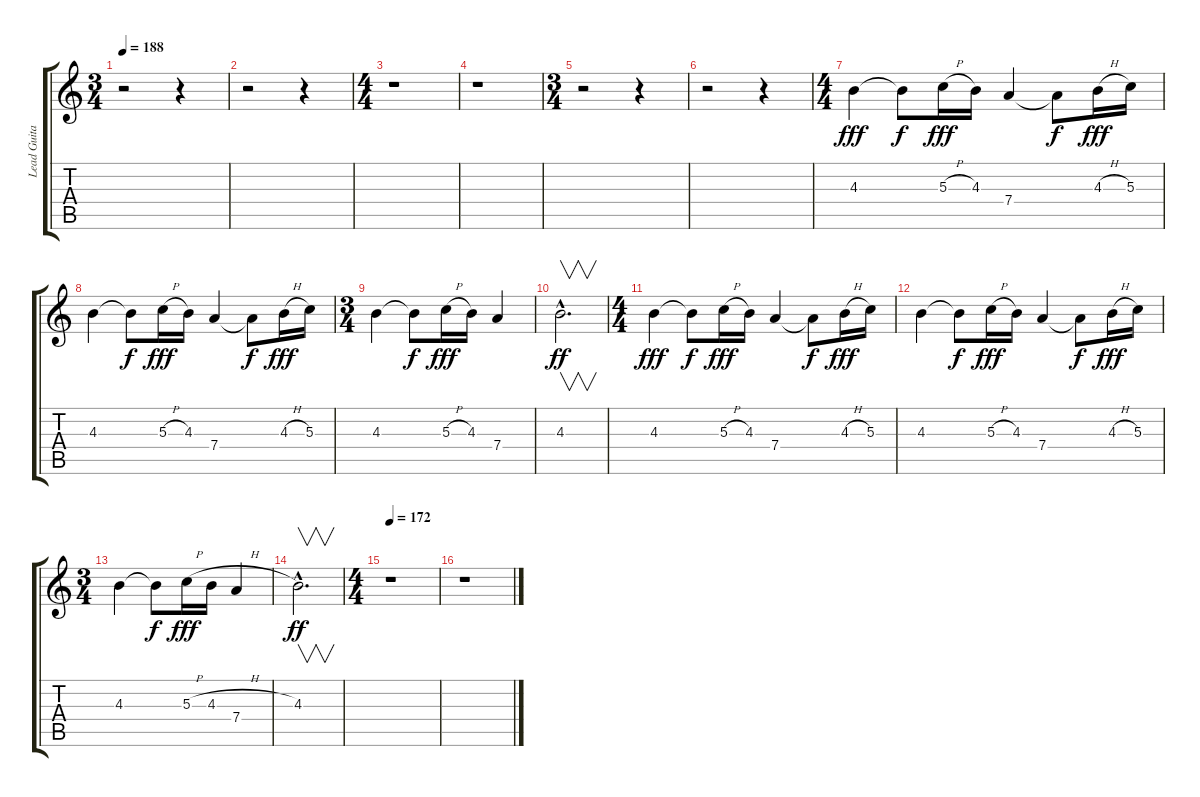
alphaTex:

\track ("Lead Guitar 1" "Lead Guita") {instrument overdrivenguitar}
\staff {score tabs}
\tuning (E4 B3 G3 D3 A2 E2) {hide}
\ts (3 4)
\tempo 188
\clef g2
\ks c
r.2{dy fff} r.4 |
r.2 r.4 |
\ts (4 4)
r.1 |
r.1 |
\ts (3 4)
r.2 r.4 |
r.2 r.4 |
\ts (4 4)
4.3.4{volume 16 instrument distortionguitar} 4.3{t}.8{dy f} 5.3{h}.16{dy fff} 4.3.16 7.4.4 7.4{t}.8{dy f} 4.3{h}.16{dy fff} 5.3.16 |
4.3.4 4.3{t}.8{dy f} 5.3{h}.16{dy fff} 4.3.16 7.4.4 7.4{t}.8{dy f} 4.3{h}.16{dy fff} 5.3.16 |
\ts (3 4)
4.3.4 4.3{t}.8{dy f} 5.3{h}.16{dy fff} 4.3.16 7.4.4 |
4.3{hac}.2{v d dy ff} |
\ts (4 4)
4.3.4{dy fff} 4.3{t}.8{dy f} 5.3{h}.16{dy fff} 4.3.16 7.4.4 7.4{t}.8{dy f} 4.3{h}.16{dy fff} 5.3.16 |
4.3.4 4.3{t}.8{dy f} 5.3{h}.16{dy fff} 4.3.16 7.4.4 7.4{t}.8{dy f} 4.3{h}.16{dy fff} 5.3.16 |
\ts (3 4)
4.3.4 4.3{t}.8{dy f} 5.3{h}.16{dy fff} 4.3{h}.16 7.4.4 |
4.3{hac}.2{v d dy ff} |
\ts (4 4)
\tempo 172
r.1 |
r.1
